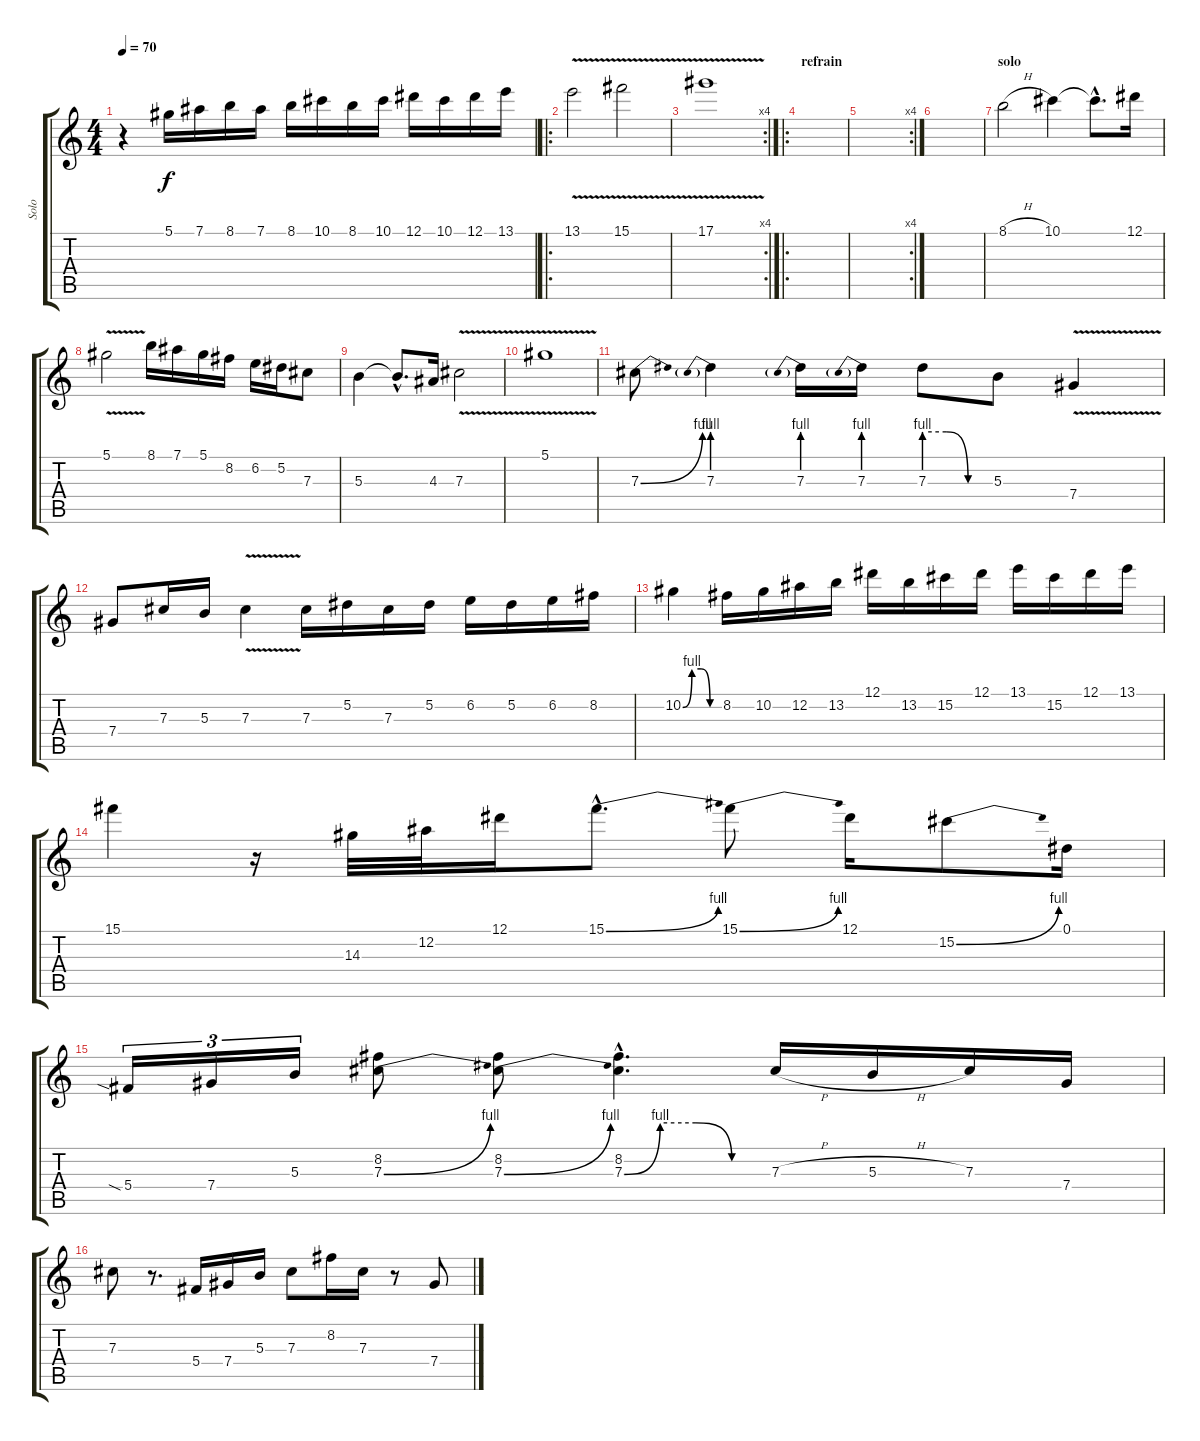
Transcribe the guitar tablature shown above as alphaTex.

\track ("Solo" "Solo") {instrument overdrivenguitar}
\staff {score tabs}
\tuning (Eb4 Bb3 Gb3 Db3 Ab2 Eb2) {hide}
\ts (4 4)
\tempo 70
\clef g2
\ks c
r.4{dy f volume 10 instrument stringensemble1} 5.1.16 7.1.16 8.1.16 7.1.16 8.1.16 10.1.16 8.1.16 10.1.16 12.1.16 10.1.16 12.1.16 13.1.16 |
\ro
13.1{v}.2 15.1{v}.2 |
\rc 4
17.1{v}.1 |
\ro
\section ("" "refrain")
|
\rc 4
|
|
\section ("" "solo")
8.1{h}.2{volume 16 balance 12 instrument electricguitarjazz} 10.1.4 10.1{hac t}.8{d} 12.1.16 |
5.1{v}.2 8.1.16 7.1.16 5.1.16 8.2.16 6.2.16 5.2.16 7.3.8 |
5.3.4 5.3{hac t}.8{d} 4.3.16 7.3{v}.2 |
5.1{v}.1 |
7.3{be (bend 0 0 60 4)}.8{volume 16 balance 8 instrument overdrivenguitar} 7.3{be (prebend 0 4 60 4)}.4 7.3{be (prebend 0 4 60 4)}.16 7.3{be (prebend 0 4 60 4)}.16 7.3{be (custom 0 4 20 4 40 0 60 0)}.8 5.3.8 7.4{v}.4 |
7.4.8 7.3.16 5.3.16 7.3{v}.4 7.3.16 5.2.16 7.3.16 5.2.16 6.2.16 5.2.16 6.2.16 8.2.16 |
10.2{be (custom 0 0 15 4 30 4 45 0 60 0)}.4 8.2.16 10.2.16 12.2.16 13.2.16 12.1.16 13.2.16 15.2.16 12.1.16 13.1.16 15.2.16 12.1.16 13.1.16 |
15.1.4 r.16 14.3.32 12.2.32 12.1.16 15.1{be (bend 0 0 60 4) hac}.8{d} 15.1{be (bend 0 0 60 4)}.8 12.1.16 15.2{be (bend 0 0 60 4)}.8 0.1.16 |
5.4{sia}.16{tu (3 2)} 7.4.16{tu (3 2)} 5.3.16{tu (3 2)} (8.2 7.3{be (bend 0 0 60 4)}).8 (8.2 7.3{be (bend 0 0 60 4)}).8 (8.2{hac} 7.3{be (custom 0 0 15 4 30 4 45 0 60 0) hac}).4{d} 7.3{h}.16 5.3{h}.16 7.3.16 7.4.16 |
7.3.8 r.8{d} 5.4.16 7.4.16 5.3.16 7.3.8 8.2.16 7.3.16 r.8 7.4.8
